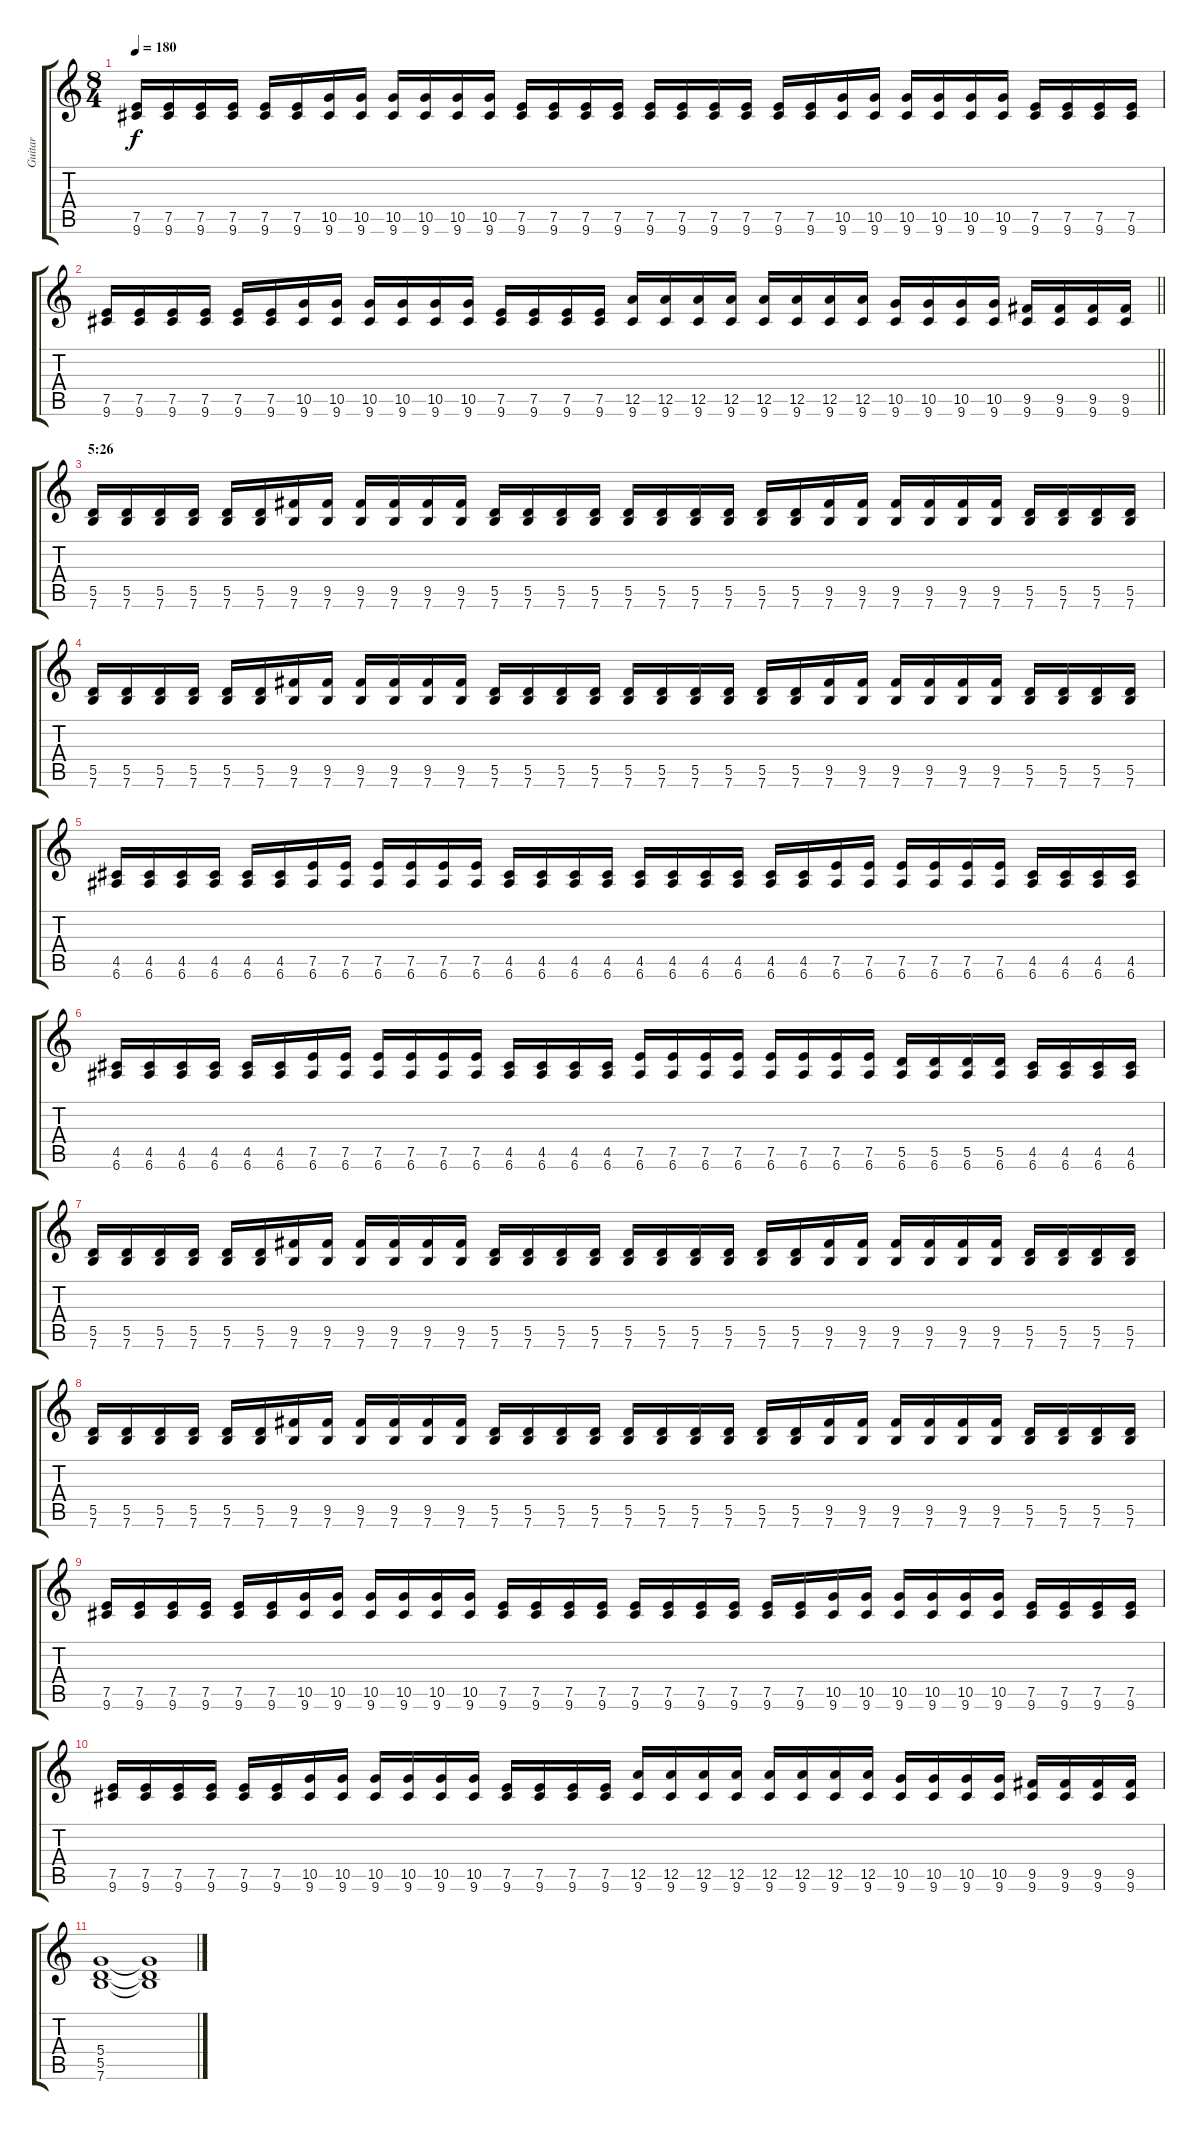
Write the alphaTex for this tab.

\track ("Guitar" "Guitar") {instrument distortionguitar}
\staff {score tabs}
\tuning (E4 B3 G3 D3 A2 E2) {hide}
\ts (8 4)
\tempo 180
\clef g2
\ks c
(7.5 9.6).16{dy f} (7.5 9.6).16 (7.5 9.6).16 (7.5 9.6).16 (7.5 9.6).16 (7.5 9.6).16 (10.5 9.6).16 (10.5 9.6).16 (10.5 9.6).16 (10.5 9.6).16 (10.5 9.6).16 (10.5 9.6).16 (7.5 9.6).16 (7.5 9.6).16 (7.5 9.6).16 (7.5 9.6).16 (7.5 9.6).16 (7.5 9.6).16 (7.5 9.6).16 (7.5 9.6).16 (7.5 9.6).16 (7.5 9.6).16 (10.5 9.6).16 (10.5 9.6).16 (10.5 9.6).16 (10.5 9.6).16 (10.5 9.6).16 (10.5 9.6).16 (7.5 9.6).16 (7.5 9.6).16 (7.5 9.6).16 (7.5 9.6).16 |
\barLineRight lightlight
(7.5 9.6).16 (7.5 9.6).16 (7.5 9.6).16 (7.5 9.6).16 (7.5 9.6).16 (7.5 9.6).16 (10.5 9.6).16 (10.5 9.6).16 (10.5 9.6).16 (10.5 9.6).16 (10.5 9.6).16 (10.5 9.6).16 (7.5 9.6).16 (7.5 9.6).16 (7.5 9.6).16 (7.5 9.6).16 (12.5 9.6).16 (12.5 9.6).16 (12.5 9.6).16 (12.5 9.6).16 (12.5 9.6).16 (12.5 9.6).16 (12.5 9.6).16 (12.5 9.6).16 (10.5 9.6).16 (10.5 9.6).16 (10.5 9.6).16 (10.5 9.6).16 (9.5 9.6).16 (9.5 9.6).16 (9.5 9.6).16 (9.5 9.6).16 |
\section ("" "5:26")
(5.5 7.6).16 (5.5 7.6).16 (5.5 7.6).16 (5.5 7.6).16 (5.5 7.6).16 (5.5 7.6).16 (9.5 7.6).16 (9.5 7.6).16 (9.5 7.6).16 (9.5 7.6).16 (9.5 7.6).16 (9.5 7.6).16 (5.5 7.6).16 (5.5 7.6).16 (5.5 7.6).16 (5.5 7.6).16 (5.5 7.6).16 (5.5 7.6).16 (5.5 7.6).16 (5.5 7.6).16 (5.5 7.6).16 (5.5 7.6).16 (9.5 7.6).16 (9.5 7.6).16 (9.5 7.6).16 (9.5 7.6).16 (9.5 7.6).16 (9.5 7.6).16 (5.5 7.6).16 (5.5 7.6).16 (5.5 7.6).16 (5.5 7.6).16 |
(5.5 7.6).16 (5.5 7.6).16 (5.5 7.6).16 (5.5 7.6).16 (5.5 7.6).16 (5.5 7.6).16 (9.5 7.6).16 (9.5 7.6).16 (9.5 7.6).16 (9.5 7.6).16 (9.5 7.6).16 (9.5 7.6).16 (5.5 7.6).16 (5.5 7.6).16 (5.5 7.6).16 (5.5 7.6).16 (5.5 7.6).16 (5.5 7.6).16 (5.5 7.6).16 (5.5 7.6).16 (5.5 7.6).16 (5.5 7.6).16 (9.5 7.6).16 (9.5 7.6).16 (9.5 7.6).16 (9.5 7.6).16 (9.5 7.6).16 (9.5 7.6).16 (5.5 7.6).16 (5.5 7.6).16 (5.5 7.6).16 (5.5 7.6).16 |
(4.5 6.6).16 (4.5 6.6).16 (4.5 6.6).16 (4.5 6.6).16 (4.5 6.6).16 (4.5 6.6).16 (7.5 6.6).16 (7.5 6.6).16 (7.5 6.6).16 (7.5 6.6).16 (7.5 6.6).16 (7.5 6.6).16 (4.5 6.6).16 (4.5 6.6).16 (4.5 6.6).16 (4.5 6.6).16 (4.5 6.6).16 (4.5 6.6).16 (4.5 6.6).16 (4.5 6.6).16 (4.5 6.6).16 (4.5 6.6).16 (7.5 6.6).16 (7.5 6.6).16 (7.5 6.6).16 (7.5 6.6).16 (7.5 6.6).16 (7.5 6.6).16 (4.5 6.6).16 (4.5 6.6).16 (4.5 6.6).16 (4.5 6.6).16 |
(4.5 6.6).16 (4.5 6.6).16 (4.5 6.6).16 (4.5 6.6).16 (4.5 6.6).16 (4.5 6.6).16 (7.5 6.6).16 (7.5 6.6).16 (7.5 6.6).16 (7.5 6.6).16 (7.5 6.6).16 (7.5 6.6).16 (4.5 6.6).16 (4.5 6.6).16 (4.5 6.6).16 (4.5 6.6).16 (7.5 6.6).16 (7.5 6.6).16 (7.5 6.6).16 (7.5 6.6).16 (7.5 6.6).16 (7.5 6.6).16 (7.5 6.6).16 (7.5 6.6).16 (5.5 6.6).16 (5.5 6.6).16 (5.5 6.6).16 (5.5 6.6).16 (4.5 6.6).16 (4.5 6.6).16 (4.5 6.6).16 (4.5 6.6).16 |
(5.5 7.6).16 (5.5 7.6).16 (5.5 7.6).16 (5.5 7.6).16 (5.5 7.6).16 (5.5 7.6).16 (9.5 7.6).16 (9.5 7.6).16 (9.5 7.6).16 (9.5 7.6).16 (9.5 7.6).16 (9.5 7.6).16 (5.5 7.6).16 (5.5 7.6).16 (5.5 7.6).16 (5.5 7.6).16 (5.5 7.6).16 (5.5 7.6).16 (5.5 7.6).16 (5.5 7.6).16 (5.5 7.6).16 (5.5 7.6).16 (9.5 7.6).16 (9.5 7.6).16 (9.5 7.6).16 (9.5 7.6).16 (9.5 7.6).16 (9.5 7.6).16 (5.5 7.6).16 (5.5 7.6).16 (5.5 7.6).16 (5.5 7.6).16 |
(5.5 7.6).16 (5.5 7.6).16 (5.5 7.6).16 (5.5 7.6).16 (5.5 7.6).16 (5.5 7.6).16 (9.5 7.6).16 (9.5 7.6).16 (9.5 7.6).16 (9.5 7.6).16 (9.5 7.6).16 (9.5 7.6).16 (5.5 7.6).16 (5.5 7.6).16 (5.5 7.6).16 (5.5 7.6).16 (5.5 7.6).16 (5.5 7.6).16 (5.5 7.6).16 (5.5 7.6).16 (5.5 7.6).16 (5.5 7.6).16 (9.5 7.6).16 (9.5 7.6).16 (9.5 7.6).16 (9.5 7.6).16 (9.5 7.6).16 (9.5 7.6).16 (5.5 7.6).16 (5.5 7.6).16 (5.5 7.6).16 (5.5 7.6).16 |
(7.5 9.6).16 (7.5 9.6).16 (7.5 9.6).16 (7.5 9.6).16 (7.5 9.6).16 (7.5 9.6).16 (10.5 9.6).16 (10.5 9.6).16 (10.5 9.6).16 (10.5 9.6).16 (10.5 9.6).16 (10.5 9.6).16 (7.5 9.6).16 (7.5 9.6).16 (7.5 9.6).16 (7.5 9.6).16 (7.5 9.6).16 (7.5 9.6).16 (7.5 9.6).16 (7.5 9.6).16 (7.5 9.6).16 (7.5 9.6).16 (10.5 9.6).16 (10.5 9.6).16 (10.5 9.6).16 (10.5 9.6).16 (10.5 9.6).16 (10.5 9.6).16 (7.5 9.6).16 (7.5 9.6).16 (7.5 9.6).16 (7.5 9.6).16 |
(7.5 9.6).16 (7.5 9.6).16 (7.5 9.6).16 (7.5 9.6).16 (7.5 9.6).16 (7.5 9.6).16 (10.5 9.6).16 (10.5 9.6).16 (10.5 9.6).16 (10.5 9.6).16 (10.5 9.6).16 (10.5 9.6).16 (7.5 9.6).16 (7.5 9.6).16 (7.5 9.6).16 (7.5 9.6).16 (12.5 9.6).16 (12.5 9.6).16 (12.5 9.6).16 (12.5 9.6).16 (12.5 9.6).16 (12.5 9.6).16 (12.5 9.6).16 (12.5 9.6).16 (10.5 9.6).16 (10.5 9.6).16 (10.5 9.6).16 (10.5 9.6).16 (9.5 9.6).16 (9.5 9.6).16 (9.5 9.6).16 (9.5 9.6).16 |
(5.4 5.5 7.6).1 (5.4{t} 5.5{t} 7.6{t}).1
